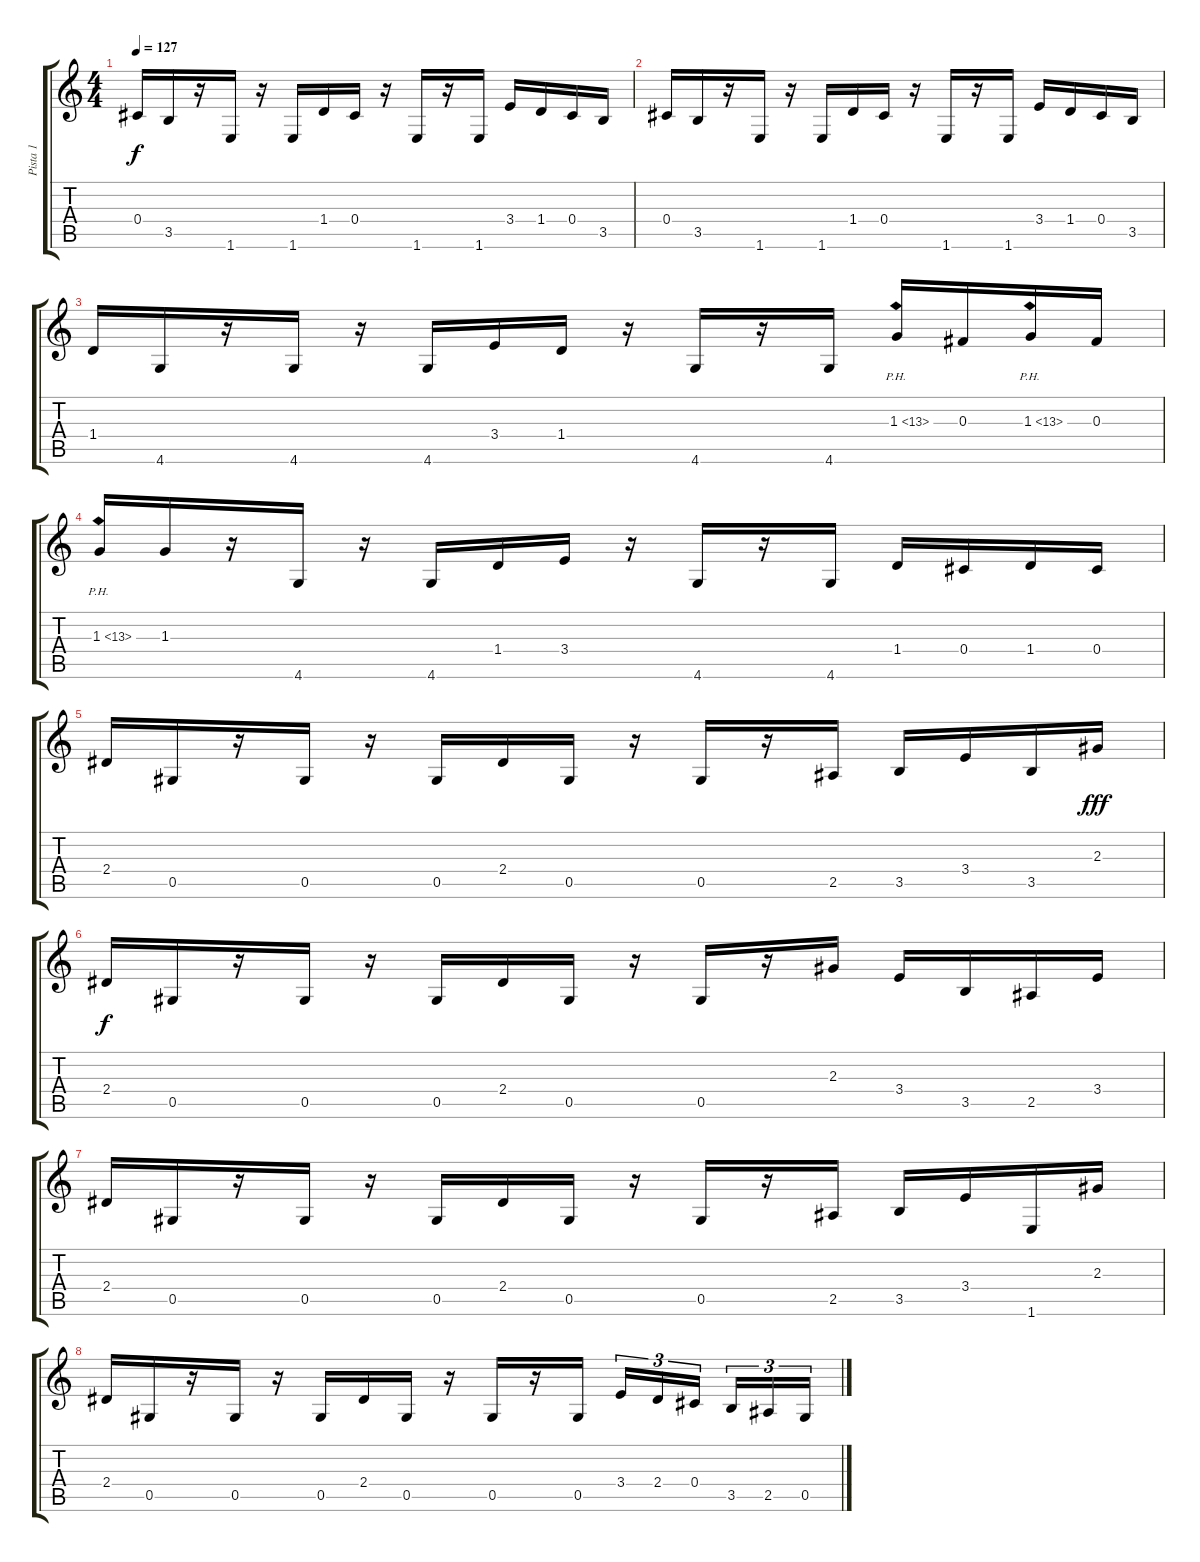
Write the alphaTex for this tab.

\track ("Pista 1" "Pista 1") {instrument distortionguitar}
\staff {score tabs}
\tuning (Eb4 Bb3 Gb3 Db3 Ab2 Eb2) {hide}
\ts (4 4)
\tempo 127
\clef g2
\ks c
0.4.16{dy f} 3.5.16 r.16 1.6.16 r.16 1.6.16 1.4.16 0.4.16 r.16 1.6.16 r.16 1.6.16 3.4.16 1.4.16 0.4.16 3.5.16 |
0.4.16 3.5.16 r.16 1.6.16 r.16 1.6.16 1.4.16 0.4.16 r.16 1.6.16 r.16 1.6.16 3.4.16 1.4.16 0.4.16 3.5.16 |
1.4.16 4.6.16 r.16 4.6.16 r.16 4.6.16 3.4.16 1.4.16 r.16 4.6.16 r.16 4.6.16 1.3{ph 12}.16 0.3.16 1.3{ph 12}.16 0.3.16 |
1.3{ph 12}.16 1.3.16 r.16 4.6.16 r.16 4.6.16 1.4.16 3.4.16 r.16 4.6.16 r.16 4.6.16 1.4.16 0.4.16 1.4.16 0.4.16 |
2.4.16 0.5.16 r.16 0.5.16 r.16 0.5.16 2.4.16 0.5.16 r.16 0.5.16 r.16 2.5.16 3.5.16 3.4.16 3.5.16 2.3.16{dy fff} |
2.4.16{dy f} 0.5.16 r.16 0.5.16 r.16 0.5.16 2.4.16 0.5.16 r.16 0.5.16 r.16 2.3.16 3.4.16 3.5.16 2.5.16 3.4.16 |
2.4.16 0.5.16 r.16 0.5.16 r.16 0.5.16 2.4.16 0.5.16 r.16 0.5.16 r.16 2.5.16 3.5.16 3.4.16 1.6.16 2.3.16 |
2.4.16 0.5.16 r.16 0.5.16 r.16 0.5.16 2.4.16 0.5.16 r.16 0.5.16 r.16 0.5.16 3.4.16{tu (3 2)} 2.4.16{tu (3 2)} 0.4.16{tu (3 2)} 3.5.16{tu (3 2)} 2.5.16{tu (3 2)} 0.5.16{tu (3 2)}
